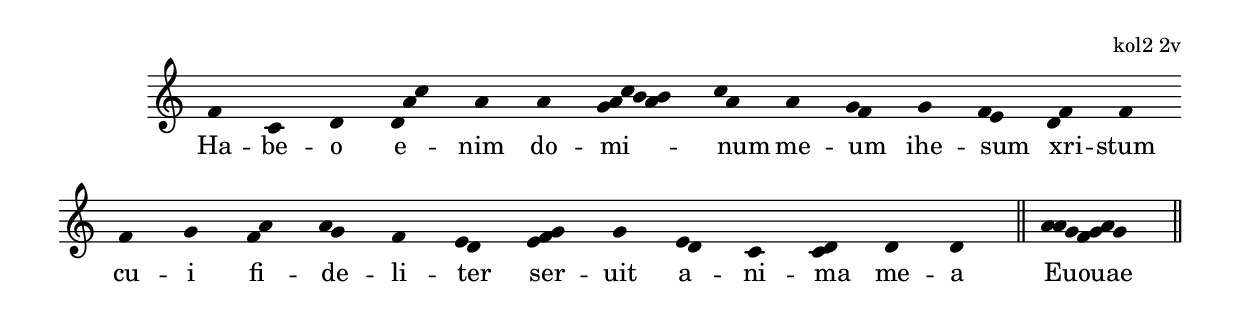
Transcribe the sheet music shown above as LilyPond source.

\version "2.19.32"

\include "../lib/synopsis.ily"

\score {
  \transpose c c' {
    \plainchant
    f c d \bar "" \melisma { d a c' } a \bar ""
    a \melisma { g a c' b a b } \melisma { c' a } \bar "" a \melisma { g f } \bar "" g \melisma { f e } \bar "" \melisma { d f } f \bar ""
    f g \bar "" \melisma { f a } \melisma { a g } f \melisma { e d } \bar "" \melisma { e f g }
    g \bar "" \melisma { e d } c \melisma { c d } \bar "" d \bar "" d \bar "||"

    \melisma { a a g f g a g } \bar "||"
  }
  \addlyrics {
    Ha -- be -- o e -- nim
    do -- mi -- num me -- um ihe -- sum xri -- stum
    cu -- i fi -- de -- li -- ter ser -- uit
    a -- ni -- ma me -- a

    Euouae
  }
  \header {
    fontes = "kol2 2v"
  }
}
